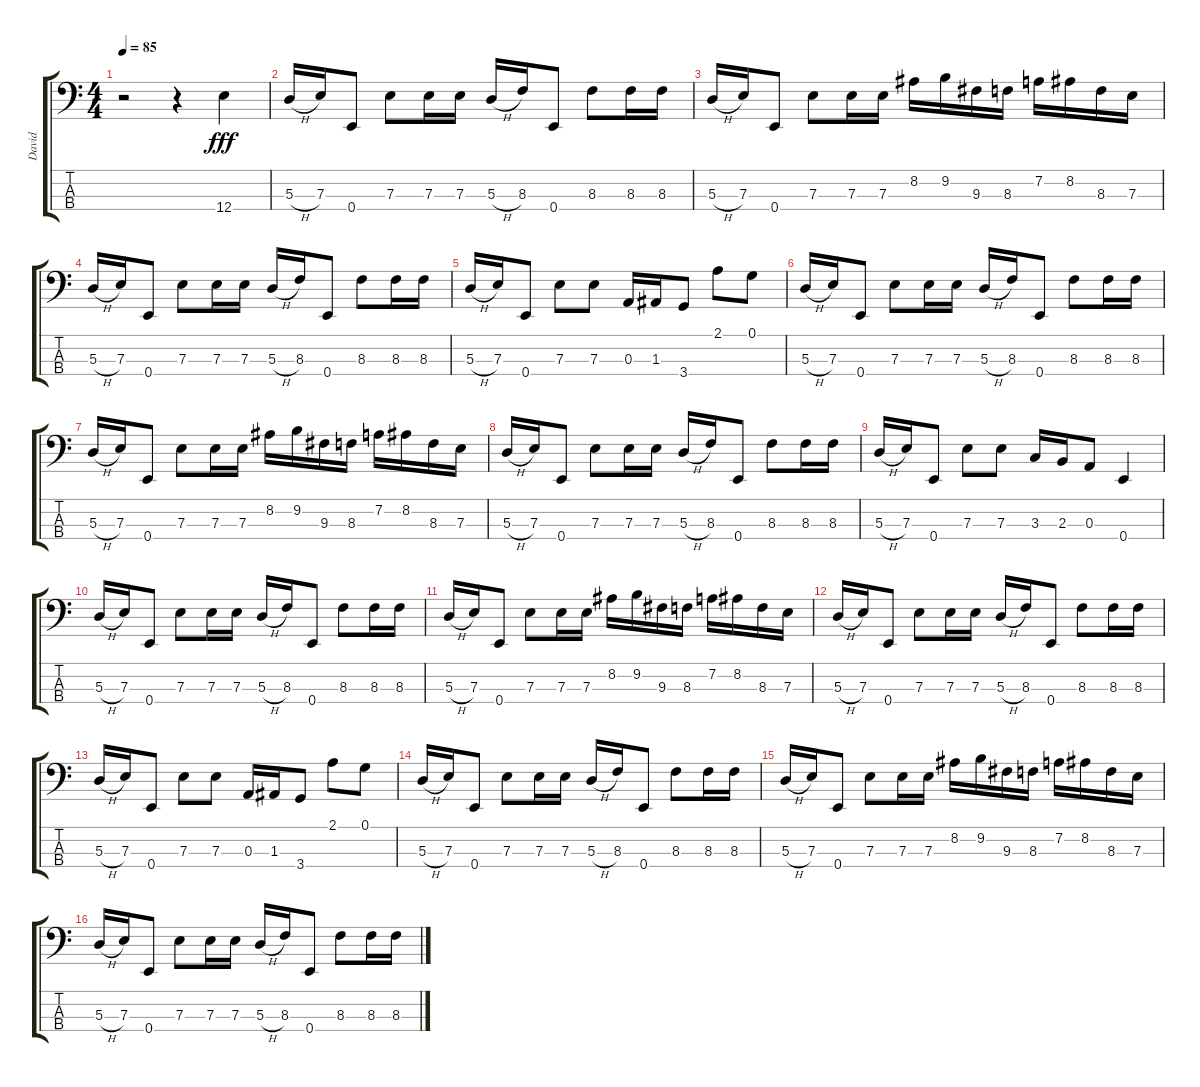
\track ("David" "David") {instrument electricbassfinger}
\staff {score tabs}
\tuning (G2 D2 A1 E1) {hide}
\ts (4 4)
\tempo 85
\clef f4
\ks c
r.2{dy fff instrument electricbassfinger} r.4 12.4.4 |
5.3{h}.16 7.3.16 0.4.8 7.3.8 7.3.16 7.3.16 5.3{h}.16 8.3.16 0.4.8 8.3.8 8.3.16 8.3.16 |
5.3{h}.16 7.3.16 0.4.8 7.3.8 7.3.16 7.3.16 8.2.16 9.2.16 9.3.16 8.3.16 7.2.16 8.2.16 8.3.16 7.3.16 |
5.3{h}.16 7.3.16 0.4.8 7.3.8 7.3.16 7.3.16 5.3{h}.16 8.3.16 0.4.8 8.3.8 8.3.16 8.3.16 |
5.3{h}.16 7.3.16 0.4.8 7.3.8 7.3.8 0.3.16 1.3.16 3.4.8 2.1.8 0.1.8 |
5.3{h}.16 7.3.16 0.4.8 7.3.8 7.3.16 7.3.16 5.3{h}.16 8.3.16 0.4.8 8.3.8 8.3.16 8.3.16 |
5.3{h}.16 7.3.16 0.4.8 7.3.8 7.3.16 7.3.16 8.2.16 9.2.16 9.3.16 8.3.16 7.2.16 8.2.16 8.3.16 7.3.16 |
5.3{h}.16 7.3.16 0.4.8 7.3.8 7.3.16 7.3.16 5.3{h}.16 8.3.16 0.4.8 8.3.8 8.3.16 8.3.16 |
5.3{h}.16 7.3.16 0.4.8 7.3.8 7.3.8 3.3.16 2.3.16 0.3.8 0.4.4 |
5.3{h}.16 7.3.16 0.4.8 7.3.8 7.3.16 7.3.16 5.3{h}.16 8.3.16 0.4.8 8.3.8 8.3.16 8.3.16 |
5.3{h}.16 7.3.16 0.4.8 7.3.8 7.3.16 7.3.16 8.2.16 9.2.16 9.3.16 8.3.16 7.2.16 8.2.16 8.3.16 7.3.16 |
5.3{h}.16 7.3.16 0.4.8 7.3.8 7.3.16 7.3.16 5.3{h}.16 8.3.16 0.4.8 8.3.8 8.3.16 8.3.16 |
5.3{h}.16 7.3.16 0.4.8 7.3.8 7.3.8 0.3.16 1.3.16 3.4.8 2.1.8 0.1.8 |
5.3{h}.16 7.3.16 0.4.8 7.3.8 7.3.16 7.3.16 5.3{h}.16 8.3.16 0.4.8 8.3.8 8.3.16 8.3.16 |
5.3{h}.16 7.3.16 0.4.8 7.3.8 7.3.16 7.3.16 8.2.16 9.2.16 9.3.16 8.3.16 7.2.16 8.2.16 8.3.16 7.3.16 |
5.3{h}.16 7.3.16 0.4.8 7.3.8 7.3.16 7.3.16 5.3{h}.16 8.3.16 0.4.8 8.3.8 8.3.16 8.3.16
